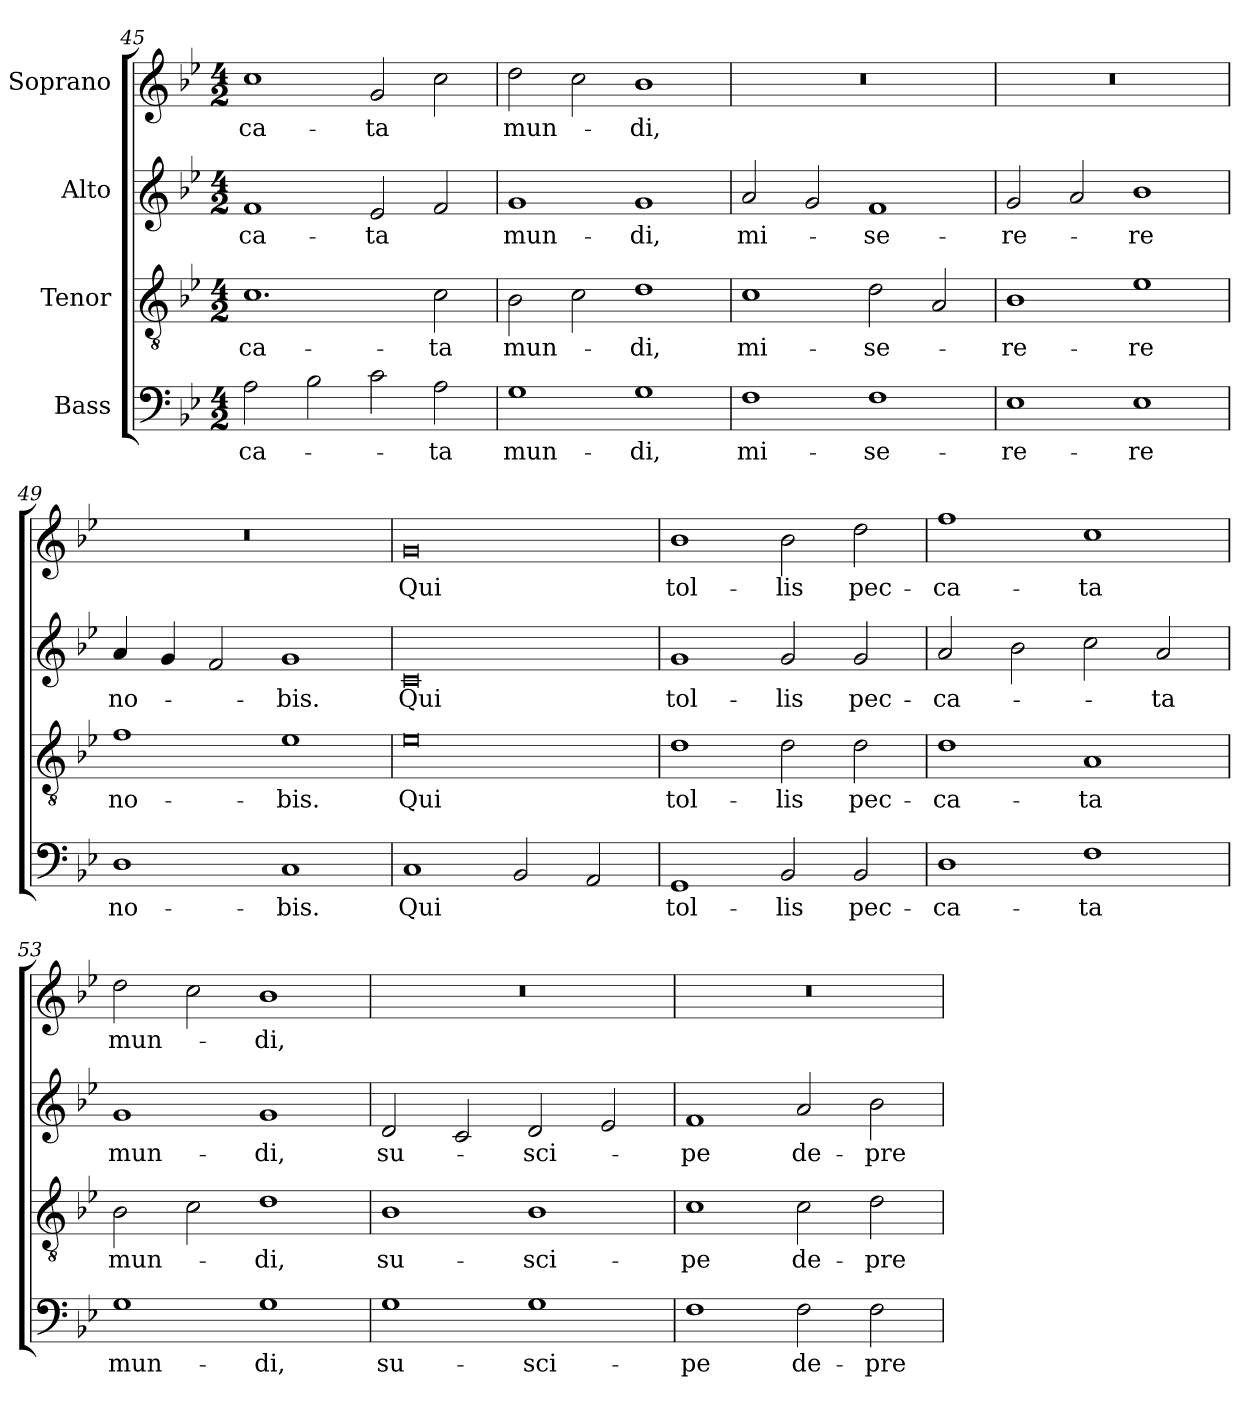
**kern	**text	**kern	**text	**kern	**text	**kern	**text
*part4	*part4	*part3	*part3	*part2	*part2	*part1	*part1
*staff4	*staff4	*staff3	*staff3	*staff2	*staff2	*staff1	*staff1
*I"Bass	*	*I"Tenor	*	*I"Alto	*	*I"Soprano	*
*clefF4	*	*clefGv2	*	*clefG2	*	*clefG2	*
*k[b-e-]	*	*k[b-e-]	*	*k[b-e-]	*	*k[b-e-]	*
*B-:	*	*B-:	*	*B-:	*	*B-:	*
*M4/2	*	*M4/2	*	*M4/2	*	*M4/2	*
=45	=45	=45	=45	=45	=45	=45	=45
!	!LO:LY:b	!	!LO:LY:b	!	!LO:LY:b	!	!LO:LY:b
2A\	-ca-	1.c	-ca-	1f	-ca-	1cc	-ca-
2B-\	.	.	.	.	.	.	.
!	!	!	!	!	!LO:LY:b	!	!LO:LY:b
2c\	.	.	.	2e-/	-ta	2g/	-ta
!	!LO:LY:b	!	!LO:LY:b	!	!	!	!
2A\	-ta	2c\	-ta	2f/	.	2cc\	.
=46	=46	=46	=46	=46	=46	=46	=46
!	!LO:LY:b	!	!LO:LY:b	!	!LO:LY:b	!	!LO:LY:b
1G	mun-	2B-\	mun-	1g	mun-	2dd\	mun-
.	.	2c\	.	.	.	2cc\	.
!	!LO:LY:b	!	!LO:LY:b	!	!LO:LY:b	!	!LO:LY:b
1G	-di,	1d	-di,	1g	-di,	1b-	-di,
=47	=47	=47	=47	=47	=47	=47	=47
!	!LO:LY:b	!	!LO:LY:b	!	!LO:LY:b	!	!
1F	mi-	1c	mi-	2a/	mi-	0r	.
.	.	.	.	2g/	.	.	.
!	!LO:LY:b	!	!LO:LY:b	!	!LO:LY:b	!	!
1F	-se-	2d\	-se-	1f	-se-	.	.
.	.	2A/	.	.	.	.	.
=48	=48	=48	=48	=48	=48	=48	=48
!	!LO:LY:b	!	!LO:LY:b	!	!LO:LY:b	!	!
1E-	-re-	1B-	-re-	2g/	-re-	0r	.
.	.	.	.	2a/	.	.	.
!	!LO:LY:b	!	!LO:LY:b	!	!LO:LY:b	!	!
1E-	-re	1e-	-re	1b-	-re	.	.
!!LO:LB:g=z
=49	=49	=49	=49	=49	=49	=49	=49
!	!LO:LY:b	!	!LO:LY:b	!	!LO:LY:b	!	!
1D	no-	1f	no-	4a/	no-	0r	.
.	.	.	.	4g/	.	.	.
.	.	.	.	2f/	.	.	.
!	!LO:LY:b	!	!LO:LY:b	!	!LO:LY:b	!	!
1C	-bis.	1e-	-bis.	1g	-bis.	.	.
=50	=50	=50	=50	=50	=50	=50	=50
!	!LO:LY:b	!	!LO:LY:b	!	!LO:LY:b	!	!LO:LY:b
1C	Qui	0e-	Qui	0c	Qui	0g	Qui
2BB-/	.	.	.	.	.	.	.
2AA/	.	.	.	.	.	.	.
=51	=51	=51	=51	=51	=51	=51	=51
!	!LO:LY:b	!	!LO:LY:b	!	!LO:LY:b	!	!LO:LY:b
1GG	tol-	1d	tol-	1g	tol-	1b-	tol-
!	!LO:LY:b	!	!LO:LY:b	!	!LO:LY:b	!	!LO:LY:b
2BB-/	-lis	2d\	-lis	2g/	-lis	2b-\	-lis
!	!LO:LY:b	!	!LO:LY:b	!	!LO:LY:b	!	!LO:LY:b
2BB-/	pec-	2d\	pec-	2g/	pec-	2dd\	pec-
=52	=52	=52	=52	=52	=52	=52	=52
!	!LO:LY:b	!	!LO:LY:b	!	!LO:LY:b	!	!LO:LY:b
1D	-ca-	1d	-ca-	2a/	-ca-	1ff	-ca-
.	.	.	.	2b-\	.	.	.
!	!LO:LY:b	!	!LO:LY:b	!	!	!	!LO:LY:b
1F	-ta	1A	-ta	2cc\	.	1cc	-ta
!	!	!	!	!	!LO:LY:b	!	!
.	.	.	.	2a/	-ta	.	.
=53	=53	=53	=53	=53	=53	=53	=53
!	!LO:LY:b	!	!LO:LY:b	!	!LO:LY:b	!	!LO:LY:b
1G	mun-	2B-\	mun-	1g	mun-	2dd\	mun-
.	.	2c\	.	.	.	2cc\	.
!	!LO:LY:b	!	!LO:LY:b	!	!LO:LY:b	!	!LO:LY:b
1G	-di,	1d	-di,	1g	-di,	1b-	-di,
=54	=54	=54	=54	=54	=54	=54	=54
!	!LO:LY:b	!	!LO:LY:b	!	!LO:LY:b	!	!
1G	su-	1B-	su-	2d/	su-	0r	.
.	.	.	.	2c/	.	.	.
!	!LO:LY:b	!	!LO:LY:b	!	!LO:LY:b	!	!
1G	-sci-	1B-	-sci-	2d/	-sci-	.	.
.	.	.	.	2e-/	.	.	.
!!LO:LB:g=z
=55	=55	=55	=55	=55	=55	=55	=55
!	!LO:LY:b	!	!LO:LY:b	!	!LO:LY:b	!	!
1F	-pe	1c	-pe	1f	-pe	0r	.
!	!LO:LY:b	!	!LO:LY:b	!	!LO:LY:b	!	!
2F\	de-	2c\	de-	2a/	de-	.	.
!	!LO:LY:b	!	!LO:LY:b	!	!LO:LY:b	!	!
2F\	-pre-	2d\	-pre-	2b-\	-pre-	.	.
=	=	=	=	=	=	=	=
*-	*-	*-	*-	*-	*-	*-	*-
